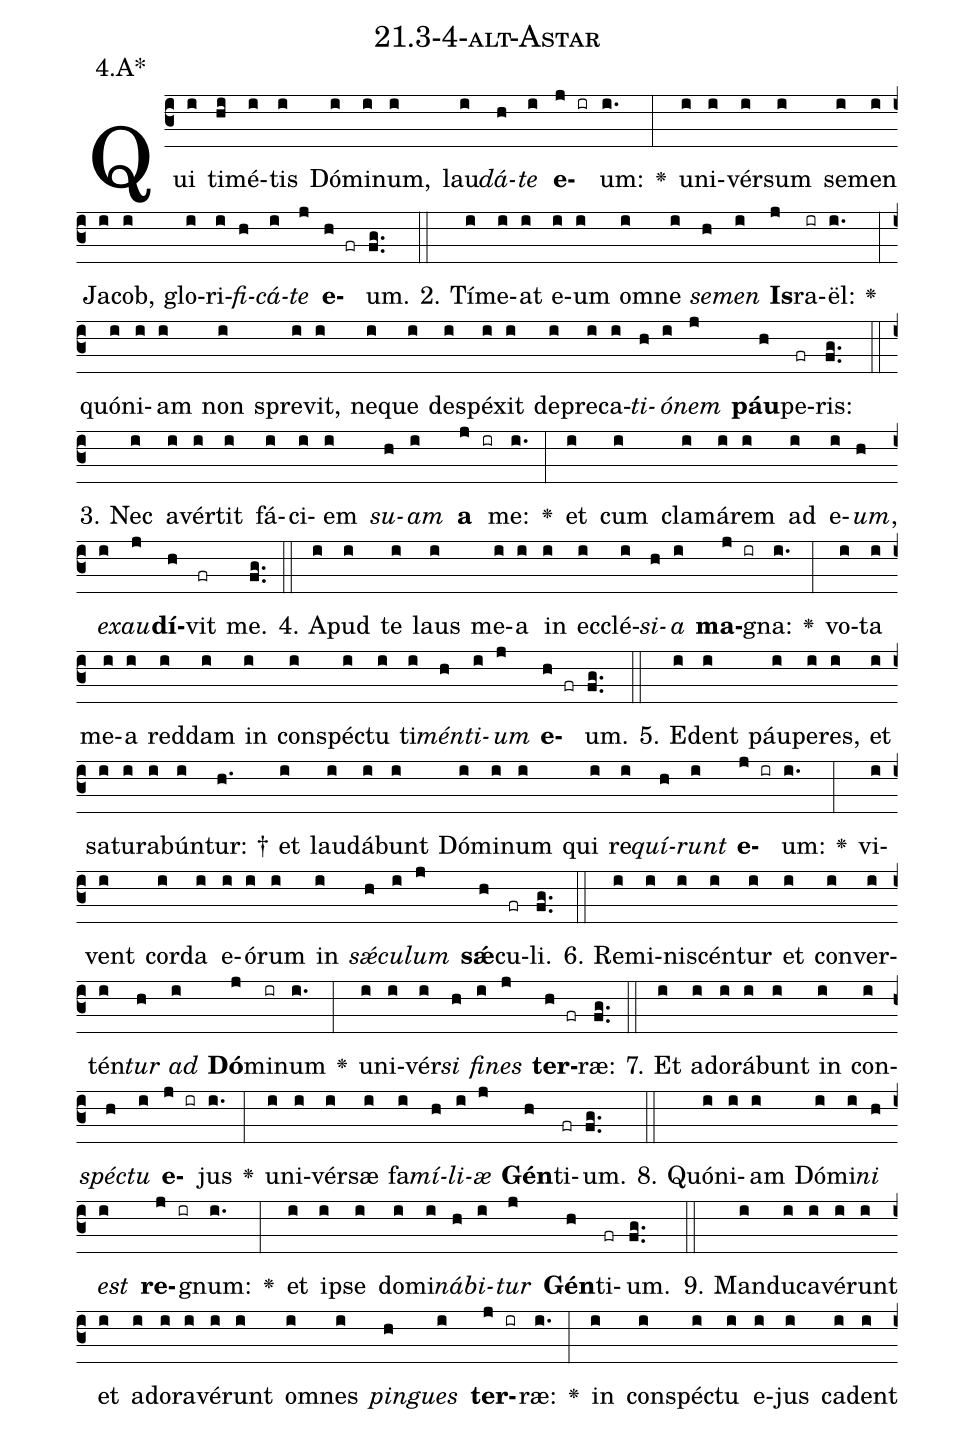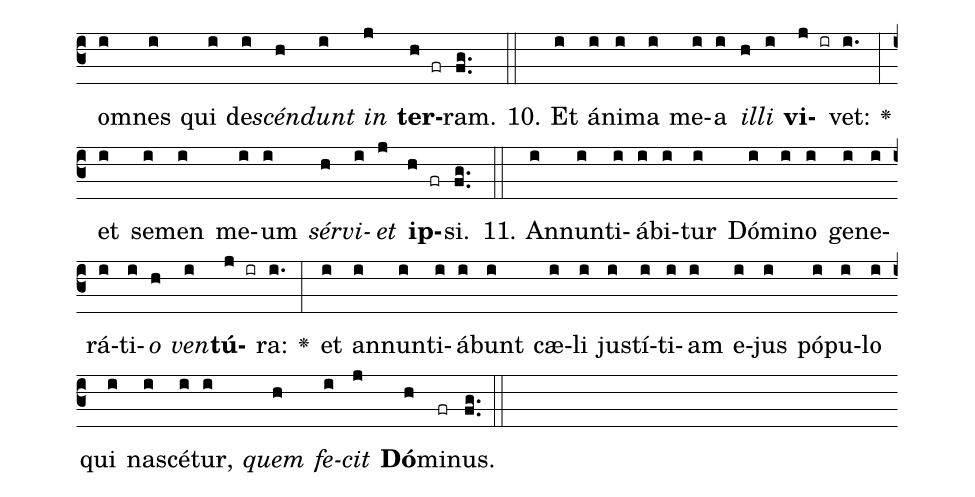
name: 21.3-4-alt-Astar;
annotation: 4.A*;
%%
(c3)Qui(i) ti(hi)mé(i)tis(i) Dó(i)mi(i)num,(i) lau(i)<i>dá</i>(h)<i>te</i>(i) <b>e</b>(j ir)um:(i.) <v>\greheightstar</v>(:) u(i)ni(i)vér(i)sum(i) se(i)men(i) Ja(i)cob,(i) glo(i)ri(i)<i>fi</i>(h)<i>cá</i>(i)<i>te</i>(j) <b>e</b>(h fr)um.(fg..) (::)
2. Tí(i)me(i)at(i) e(i)um(i) om(i)ne(i) <i>se</i>(h)<i>men</i>(i) <b>Is</b>(j)ra(ir)ël:(i.) <v>\greheightstar</v>(:) quón(i)i(i)am(i) non(i) spre(i)vit,(i) ne(i)que(i) de(i)spé(i)xit(i) de(i)pre(i)ca(i)<i>ti</i>(h)<i>ó</i>(i)<i>nem</i>(j) <b>páu</b>(h)pe(fr)ris:(fg..) (::)
3. Nec(i) a(i)vér(i)tit(i) fá(i)ci(i)em(i) <i>su</i>(h)<i>am</i>(i) <b>a</b>(j ir) me:(i.) <v>\greheightstar</v>(:) et(i) cum(i) cla(i)má(i)rem(i) ad(i) e(i)<i>um</i>,(h) <i>ex</i>(i)<i>au</i>(j)<b>dí</b>(h)vit(fr) me.(fg..) (::)
4. A(i)pud(i) te(i) laus(i) me(i)a(i) in(i) ec(i)clé(i)<i>si</i>(h)<i>a</i>(i) <b>ma</b>(j ir)gna:(i.) <v>\greheightstar</v>(:) vo(i)ta(i) me(i)a(i) red(i)dam(i) in(i) con(i)spéc(i)tu(i) ti(i)<i>mén</i>(h)<i>ti</i>(i)<i>um</i>(j) <b>e</b>(h fr)um.(fg..) (::)
5. E(i)dent(i) páu(i)pe(i)res,(i) et(i) sa(i)tu(i)ra(i)bún(i)tur: †(h.) et(i) lau(i)dá(i)bunt(i) Dó(i)mi(i)num(i) qui(i) re(i)<i>quí</i>(h)<i>runt</i>(i) <b>e</b>(j ir)um:(i.) <v>\greheightstar</v>(:) vi(i)vent(i) cor(i)da(i) e(i)ó(i)rum(i) in(i) <i>sǽ</i>(h)<i>cu</i>(i)<i>lum</i>(j) <b>sǽ</b>(h)cu(fr)li.(fg..) (::)
6. Re(i)mi(i)ni(i)scén(i)tur(i) et(i) con(i)ver(i)tén(i)<i>tur</i>(h) <i>ad</i>(i) <b>Dó</b>(j)mi(ir)num(i.) <v>\greheightstar</v>(:) u(i)ni(i)vér(i)<i>si</i>(h) <i>fi</i>(i)<i>nes</i>(j) <b>ter</b>(h fr)ræ:(fg..) (::)
7. Et(i) ad(i)o(i)rá(i)bunt(i) in(i) con(i)<i>spéc</i>(h)<i>tu</i>(i) <b>e</b>(j ir)jus(i.) <v>\greheightstar</v>(:) u(i)ni(i)vér(i)sæ(i) fa(i)<i>mí</i>(h)<i>li</i>(i)<i>æ</i>(j) <b>Gén</b>(h)ti(fr)um.(fg..) (::)
8. Quón(i)i(i)am(i) Dó(i)mi(i)<i>ni</i>(h) <i>est</i>(i) <b>re</b>(j ir)gnum:(i.) <v>\greheightstar</v>(:) et(i) ip(i)se(i) do(i)mi(i)<i>ná</i>(h)<i>bi</i>(i)<i>tur</i>(j) <b>Gén</b>(h)ti(fr)um.(fg..) (::)
9. Man(i)du(i)ca(i)vé(i)runt(i) et(i) ad(i)o(i)ra(i)vé(i)runt(i) om(i)nes(i) <i>pin</i>(h)<i>gues</i>(i) <b>ter</b>(j ir)ræ:(i.) <v>\greheightstar</v>(:) in(i) con(i)spéc(i)tu(i) e(i)jus(i) ca(i)dent(i) om(i)nes(i) qui(i) de(i)<i>scén</i>(h)<i>dunt</i>(i) <i>in</i>(j) <b>ter</b>(h fr)ram.(fg..) (::)
10. Et(i) á(i)ni(i)ma(i) me(i)a(i) <i>il</i>(h)<i>li</i>(i) <b>vi</b>(j ir)vet:(i.) <v>\greheightstar</v>(:) et(i) se(i)men(i) me(i)um(i) <i>sér</i>(h)<i>vi</i>(i)<i>et</i>(j) <b>ip</b>(h fr)si.(fg..) (::)
11. An(i)nun(i)ti(i)á(i)bi(i)tur(i) Dó(i)mi(i)no(i) ge(i)ne(i)rá(i)ti(i)<i>o</i>(h) <i>ven</i>(i)<b>tú</b>(j ir)ra:(i.) <v>\greheightstar</v>(:) et(i) an(i)nun(i)ti(i)á(i)bunt(i) cæ(i)li(i) jus(i)tí(i)ti(i)am(i) e(i)jus(i) pó(i)pu(i)lo(i) qui(i) na(i)scé(i)tur,(i) <i>quem</i>(h) <i>fe</i>(i)<i>cit</i>(j) <b>Dó</b>(h)mi(fr)nus.(fg..) (::)
